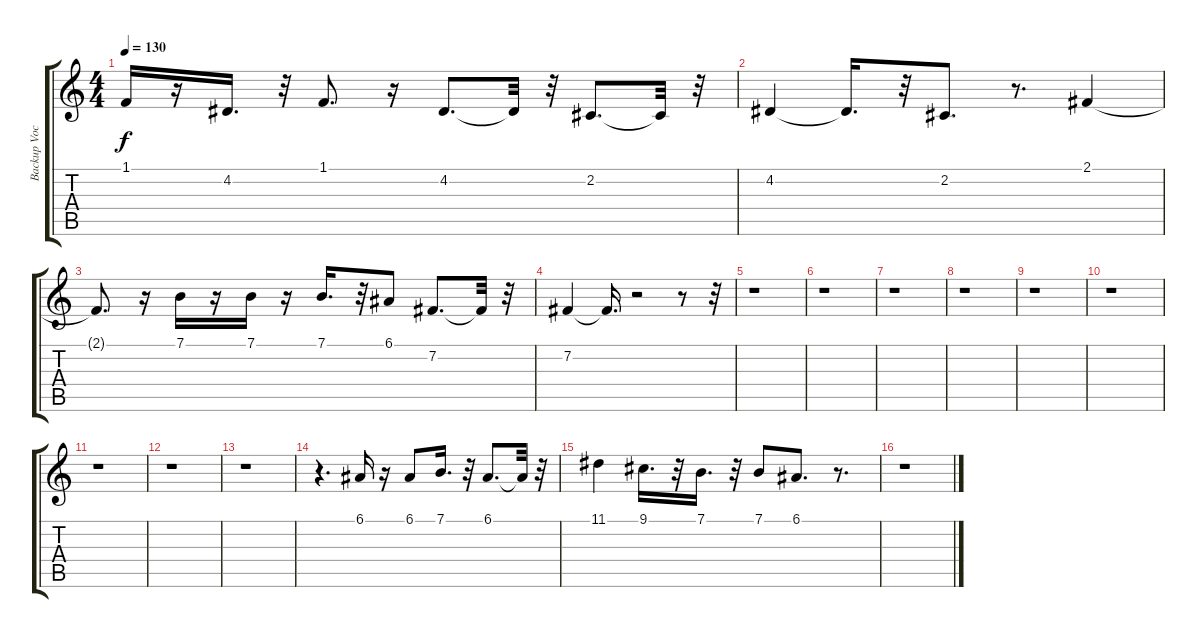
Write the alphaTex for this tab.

\track ("Backup Vocals" "Backup Voc") {instrument voiceoohs}
\staff {score tabs}
\tuning (E4 B3 G3 D3 A2 E2) {hide}
\ts (4 4)
\tempo 130
\clef g2
\ks c
1.1{t}.16{dy f} r.16 4.2.16{d} r.32 1.1.8{d} r.16 4.2.8{d} 4.2{t}.32 r.32 2.2.8{d} 2.2{t}.32 r.32 |
4.2.4 4.2{t}.16{d} r.32 2.2.8{d} r.8{d} 2.1.4 |
2.1{t}.8{d} r.16 7.1.16 r.16 7.1.16 r.16 7.1.16{d} r.32 6.1.8 7.2.8{d} 7.2{t}.32 r.32 |
7.2.4 7.2{t}.16{d} r.2 r.8 r.32 |
r.1 |
r.1 |
r.1 |
r.1 |
r.1 |
r.1 |
r.1 |
r.1 |
r.1 |
r.4{d} 6.1.16 r.16 6.1.8 7.1.16{d} r.32 6.1.8{d} 6.1{t}.32 r.32 |
11.1.4 9.1.16{d} r.32 7.1.16{d} r.32 7.1.8 6.1.8{d} r.8{d} |
r.1
